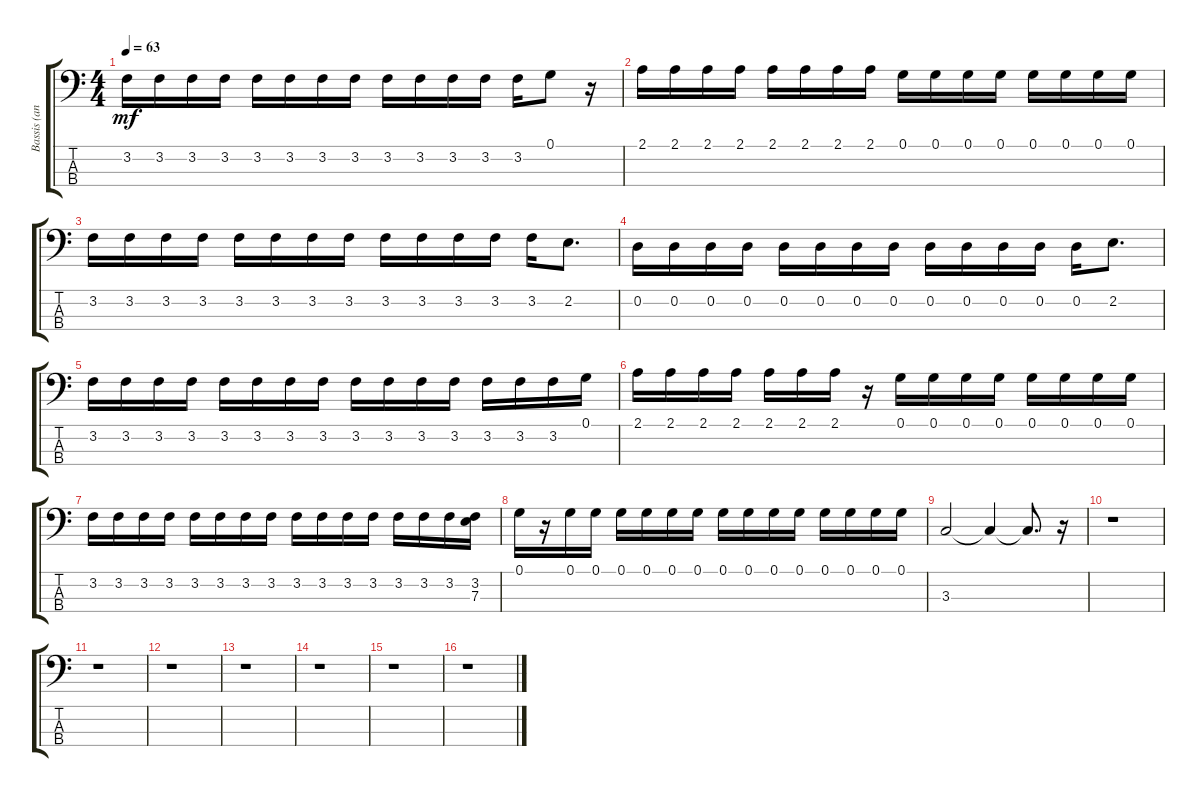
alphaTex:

\track ("Bassis" "Bassis (an") {instrument electricbassfinger}
\staff {score tabs}
\tuning (G2 D2 A1 E1) {hide}
\ts (4 4)
\tempo 63
\clef f4
\ks c
3.2.16{dy mf} 3.2.16 3.2.16 3.2.16 3.2.16 3.2.16 3.2.16 3.2.16 3.2.16 3.2.16 3.2.16 3.2.16 3.2.16 0.1.8 r.16 |
2.1.16 2.1.16 2.1.16 2.1.16 2.1.16 2.1.16 2.1.16 2.1.16 0.1.16 0.1.16 0.1.16 0.1.16 0.1.16 0.1.16 0.1.16 0.1.16 |
3.2.16 3.2.16 3.2.16 3.2.16 3.2.16 3.2.16 3.2.16 3.2.16 3.2.16 3.2.16 3.2.16 3.2.16 3.2.16 2.2.8{d} |
0.2.16 0.2.16 0.2.16 0.2.16 0.2.16 0.2.16 0.2.16 0.2.16 0.2.16 0.2.16 0.2.16 0.2.16 0.2.16 2.2.8{d} |
3.2.16 3.2.16 3.2.16 3.2.16 3.2.16 3.2.16 3.2.16 3.2.16 3.2.16 3.2.16 3.2.16 3.2.16 3.2.16 3.2.16 3.2.16 0.1.16 |
2.1.16 2.1.16 2.1.16 2.1.16 2.1.16 2.1.16 2.1.16 r.16 0.1.16 0.1.16 0.1.16 0.1.16 0.1.16 0.1.16 0.1.16 0.1.16 |
3.2.16 3.2.16 3.2.16 3.2.16 3.2.16 3.2.16 3.2.16 3.2.16 3.2.16 3.2.16 3.2.16 3.2.16 3.2.16 3.2.16 3.2.16 (3.2 7.3).16 |
0.1.16 r.16 0.1.16 0.1.16 0.1.16 0.1.16 0.1.16 0.1.16 0.1.16 0.1.16 0.1.16 0.1.16 0.1.16 0.1.16 0.1.16 0.1.16 |
3.3.2 3.3{t}.4 3.3{t}.8{d} r.16 |
r.1 |
r.1 |
r.1 |
r.1 |
r.1 |
r.1 |
r.1
